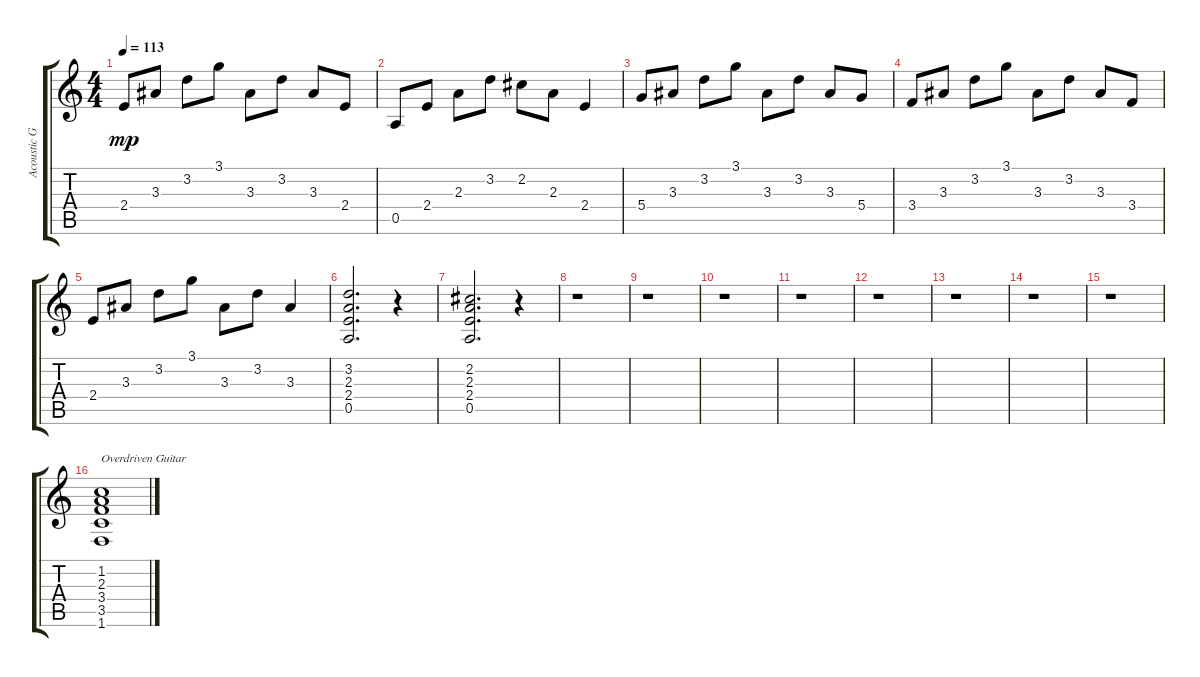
\track ("Acoustic Guitar II" "Acoustic G") {instrument acousticguitarsteel}
\staff {score tabs}
\tuning (E4 B3 G3 D3 A2 E2) {hide}
\ts (4 4)
\tempo 113
\clef g2
\ks c
2.4.8{dy mp} 3.3.8 3.2.8 3.1.8 3.3.8 3.2.8 3.3.8 2.4.8 |
0.5.8 2.4.8 2.3.8 3.2.8 2.2.8 2.3.8 2.4.4 |
5.4.8 3.3.8 3.2.8 3.1.8 3.3.8 3.2.8 3.3.8 5.4.8 |
3.4.8 3.3.8 3.2.8 3.1.8 3.3.8 3.2.8 3.3.8 3.4.8 |
2.4.8 3.3.8 3.2.8 3.1.8 3.3.8 3.2.8 3.3.4 |
(3.2 2.3 2.4 0.5).2{d} r.4 |
(2.2 2.3 2.4 0.5).2{d} r.4 |
r.1 |
r.1 |
r.1 |
r.1 |
r.1 |
r.1 |
r.1 |
r.1 |
(1.2 2.3 3.4 3.5 1.6).1{txt "Overdriven Guitar" instrument overdrivenguitar}
